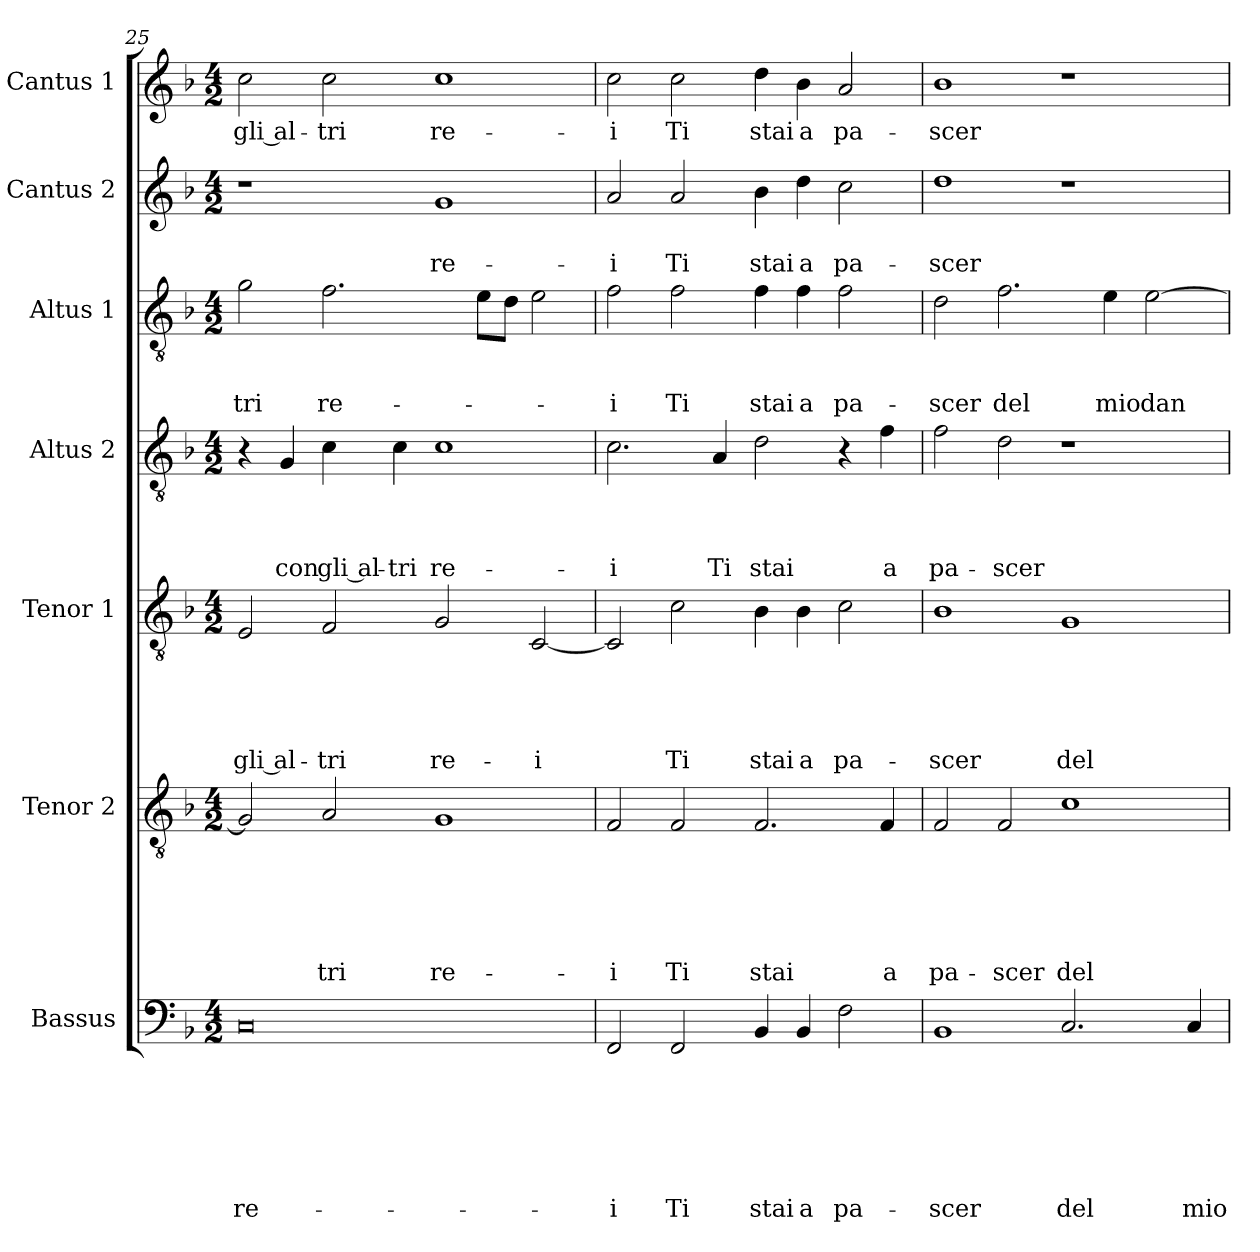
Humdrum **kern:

**kern	**text	**text	**text	**text	**text	**text	**text	**kern	**text	**text	**text	**text	**text	**text	**kern	**text	**text	**text	**text	**text	**kern	**text	**text	**text	**text	**kern	**text	**text	**text	**kern	**text	**text	**kern	**text
*part7	*part7	*part7	*part7	*part7	*part7	*part7	*part7	*part6	*part6	*part6	*part6	*part6	*part6	*part6	*part5	*part5	*part5	*part5	*part5	*part5	*part4	*part4	*part4	*part4	*part4	*part3	*part3	*part3	*part3	*part2	*part2	*part2	*part1	*part1
*staff7	*staff7	*staff7	*staff7	*staff7	*staff7	*staff7	*staff7	*staff6	*staff6	*staff6	*staff6	*staff6	*staff6	*staff6	*staff5	*staff5	*staff5	*staff5	*staff5	*staff5	*staff4	*staff4	*staff4	*staff4	*staff4	*staff3	*staff3	*staff3	*staff3	*staff2	*staff2	*staff2	*staff1	*staff1
*I"Bassus	*	*	*	*	*	*	*	*I"Tenor 2	*	*	*	*	*	*	*I"Tenor 1	*	*	*	*	*	*I"Altus 2	*	*	*	*	*I"Altus 1	*	*	*	*I"Cantus 2	*	*	*I"Cantus 1	*
*clefF4	*	*	*	*	*	*	*	*clefGv2	*	*	*	*	*	*	*clefGv2	*	*	*	*	*	*clefGv2	*	*	*	*	*clefGv2	*	*	*	*clefG2	*	*	*clefG2	*
*k[b-]	*	*	*	*	*	*	*	*k[b-]	*	*	*	*	*	*	*k[b-]	*	*	*	*	*	*k[b-]	*	*	*	*	*k[b-]	*	*	*	*k[b-]	*	*	*k[b-]	*
*d:	*	*	*	*	*	*	*	*d:	*	*	*	*	*	*	*d:	*	*	*	*	*	*d:	*	*	*	*	*d:	*	*	*	*d:	*	*	*d:	*
*M4/2	*	*	*	*	*	*	*	*M4/2	*	*	*	*	*	*	*M4/2	*	*	*	*	*	*M4/2	*	*	*	*	*M4/2	*	*	*	*M4/2	*	*	*M4/2	*
=25	=25	=25	=25	=25	=25	=25	=25	=25	=25	=25	=25	=25	=25	=25	=25	=25	=25	=25	=25	=25	=25	=25	=25	=25	=25	=25	=25	=25	=25	=25	=25	=25	=25	=25
!	!	!	!	!	!	!	!LO:LY:b	!	!	!	!	!	!	!	!	!	!	!	!	!LO:LY:b	!	!	!	!	!	!	!	!	!LO:LY:b	!	!	!	!	!LO:LY:b
0C	.	.	.	.	.	.	re-	2G/]	.	.	.	.	.	.	2E/	.	.	.	.	gli al-	4r	.	.	.	.	2g\	.	.	-tri	1r	.	.	2cc\	gli al-
!	!	!	!	!	!	!	!	!	!	!	!	!	!	!	!	!	!	!	!	!	!	!	!	!	!LO:LY:b	!	!	!	!	!	!	!	!	!
.	.	.	.	.	.	.	.	.	.	.	.	.	.	.	.	.	.	.	.	.	4G/	.	.	.	con	.	.	.	.	.	.	.	.	.
!	!	!	!	!	!	!	!	!	!	!	!	!	!	!LO:LY:b	!	!	!	!	!	!LO:LY:b	!	!	!	!	!LO:LY:b	!	!	!	!LO:LY:b	!	!	!	!	!LO:LY:b
.	.	.	.	.	.	.	.	2A/	.	.	.	.	.	-tri	2F/	.	.	.	.	-tri	4c\	.	.	.	gli al-	2.f\	.	.	re-	.	.	.	2cc\	-tri
!	!	!	!	!	!	!	!	!	!	!	!	!	!	!	!	!	!	!	!	!	!	!	!	!	!LO:LY:b	!	!	!	!	!	!	!	!	!
.	.	.	.	.	.	.	.	.	.	.	.	.	.	.	.	.	.	.	.	.	4c\	.	.	.	-tri	.	.	.	.	.	.	.	.	.
!	!	!	!	!	!	!	!	!	!	!	!	!	!	!LO:LY:b	!	!	!	!	!	!LO:LY:b	!	!	!	!	!LO:LY:b	!	!	!	!	!	!	!LO:LY:b	!	!LO:LY:b
.	.	.	.	.	.	.	.	1G	.	.	.	.	.	re-	2G/	.	.	.	.	re-	1c	.	.	.	re-	.	.	.	.	1g	.	re-	1cc	re-
.	.	.	.	.	.	.	.	.	.	.	.	.	.	.	.	.	.	.	.	.	.	.	.	.	.	8e\L	.	.	.	.	.	.	.	.
.	.	.	.	.	.	.	.	.	.	.	.	.	.	.	.	.	.	.	.	.	.	.	.	.	.	8d\J	.	.	.	.	.	.	.	.
!	!	!	!	!	!	!	!	!	!	!	!	!	!	!	!	!	!	!	!	!LO:LY:b	!	!	!	!	!	!	!	!	!	!	!	!	!	!
.	.	.	.	.	.	.	.	.	.	.	.	.	.	.	[2C/	.	.	.	.	-i	.	.	.	.	.	2e\	.	.	.	.	.	.	.	.
!!LO:PB:g=z
=26	=26	=26	=26	=26	=26	=26	=26	=26	=26	=26	=26	=26	=26	=26	=26	=26	=26	=26	=26	=26	=26	=26	=26	=26	=26	=26	=26	=26	=26	=26	=26	=26	=26	=26
!	!	!	!	!	!	!	!LO:LY:b	!	!	!	!	!	!	!LO:LY:b	!	!	!	!	!	!	!	!	!	!	!LO:LY:b	!	!	!	!LO:LY:b	!	!	!LO:LY:b	!	!LO:LY:b
2FF/	.	.	.	.	.	.	-i	2F/	.	.	.	.	.	-i	2C/]	.	.	.	.	.	2.c\	.	.	.	-i	2f\	.	.	-i	2a/	.	-i	2cc\	-i
!	!	!	!	!	!	!	!LO:LY:b	!	!	!	!	!	!	!LO:LY:b	!	!	!	!	!	!LO:LY:b	!	!	!	!	!	!	!	!	!LO:LY:b	!	!	!LO:LY:b	!	!LO:LY:b
2FF/	.	.	.	.	.	.	Ti	2F/	.	.	.	.	.	Ti	2c\	.	.	.	.	Ti	.	.	.	.	.	2f\	.	.	Ti	2a/	.	Ti	2cc\	Ti
!	!	!	!	!	!	!	!	!	!	!	!	!	!	!	!	!	!	!	!	!	!	!	!	!	!LO:LY:b	!	!	!	!	!	!	!	!	!
.	.	.	.	.	.	.	.	.	.	.	.	.	.	.	.	.	.	.	.	.	4A/	.	.	.	Ti	.	.	.	.	.	.	.	.	.
!	!	!	!	!	!	!	!LO:LY:b	!	!	!	!	!	!	!LO:LY:b	!	!	!	!	!	!LO:LY:b	!	!	!	!	!LO:LY:b	!	!	!	!LO:LY:b	!	!	!LO:LY:b	!	!LO:LY:b
4BB-/	.	.	.	.	.	.	stai	2.F/	.	.	.	.	.	stai	4B-\	.	.	.	.	stai	2d\	.	.	.	stai	4f\	.	.	stai	4b-\	.	stai	4dd\	stai
!	!	!	!	!	!	!	!LO:LY:b	!	!	!	!	!	!	!	!	!	!	!	!	!LO:LY:b	!	!	!	!	!	!	!	!	!LO:LY:b	!	!	!LO:LY:b	!	!LO:LY:b
4BB-/	.	.	.	.	.	.	a	.	.	.	.	.	.	.	4B-\	.	.	.	.	a	.	.	.	.	.	4f\	.	.	a	4dd\	.	a	4b-\	a
!	!	!	!	!	!	!	!LO:LY:b	!	!	!	!	!	!	!	!	!	!	!	!	!LO:LY:b	!	!	!	!	!	!	!	!	!LO:LY:b	!	!	!LO:LY:b	!	!LO:LY:b
2F\	.	.	.	.	.	.	pa-	.	.	.	.	.	.	.	2c\	.	.	.	.	pa-	4r	.	.	.	.	2f\	.	.	pa-	2cc\	.	pa-	2a/	pa-
!	!	!	!	!	!	!	!	!	!	!	!	!	!	!LO:LY:b	!	!	!	!	!	!	!	!	!	!	!LO:LY:b	!	!	!	!	!	!	!	!	!
.	.	.	.	.	.	.	.	4F/	.	.	.	.	.	a	.	.	.	.	.	.	4f\	.	.	.	a	.	.	.	.	.	.	.	.	.
=27	=27	=27	=27	=27	=27	=27	=27	=27	=27	=27	=27	=27	=27	=27	=27	=27	=27	=27	=27	=27	=27	=27	=27	=27	=27	=27	=27	=27	=27	=27	=27	=27	=27	=27
!	!	!	!	!	!	!	!LO:LY:b	!	!	!	!	!	!	!LO:LY:b	!	!	!	!	!	!LO:LY:b	!	!	!	!	!LO:LY:b	!	!	!	!LO:LY:b	!	!	!LO:LY:b	!	!LO:LY:b
1BB-	.	.	.	.	.	.	-scer	2F/	.	.	.	.	.	pa-	1B-	.	.	.	.	-scer	2f\	.	.	.	pa-	2d\	.	.	-scer	1dd	.	-scer	1b-	-scer
!	!	!	!	!	!	!	!	!	!	!	!	!	!	!LO:LY:b	!	!	!	!	!	!	!	!	!	!	!LO:LY:b	!	!	!	!LO:LY:b	!	!	!	!	!
.	.	.	.	.	.	.	.	2F/	.	.	.	.	.	-scer	.	.	.	.	.	.	2d\	.	.	.	-scer	2.f\	.	.	del	.	.	.	.	.
!	!	!	!	!	!	!	!LO:LY:b	!	!	!	!	!	!	!LO:LY:b	!	!	!	!	!	!LO:LY:b	!	!	!	!	!	!	!	!	!	!	!	!	!	!
2.C/	.	.	.	.	.	.	del	1c	.	.	.	.	.	del	1G	.	.	.	.	del	1r	.	.	.	.	.	.	.	.	1r	.	.	1r	.
!	!	!	!	!	!	!	!	!	!	!	!	!	!	!	!	!	!	!	!	!	!	!	!	!	!	!	!	!	!LO:LY:b	!	!	!	!	!
.	.	.	.	.	.	.	.	.	.	.	.	.	.	.	.	.	.	.	.	.	.	.	.	.	.	4e\	.	.	mio	.	.	.	.	.
!	!	!	!	!	!	!	!	!	!	!	!	!	!	!	!	!	!	!	!	!	!	!	!	!	!	!	!	!	!LO:LY:b	!	!	!	!	!
.	.	.	.	.	.	.	.	.	.	.	.	.	.	.	.	.	.	.	.	.	.	.	.	.	.	[2e\	.	.	dan-	.	.	.	.	.
!	!	!	!	!	!	!	!LO:LY:b	!	!	!	!	!	!	!	!	!	!	!	!	!	!	!	!	!	!	!	!	!	!	!	!	!	!	!
4C/	.	.	.	.	.	.	mio	.	.	.	.	.	.	.	.	.	.	.	.	.	.	.	.	.	.	.	.	.	.	.	.	.	.	.
=	=	=	=	=	=	=	=	=	=	=	=	=	=	=	=	=	=	=	=	=	=	=	=	=	=	=	=	=	=	=	=	=	=	=
*-	*-	*-	*-	*-	*-	*-	*-	*-	*-	*-	*-	*-	*-	*-	*-	*-	*-	*-	*-	*-	*-	*-	*-	*-	*-	*-	*-	*-	*-	*-	*-	*-	*-	*-
